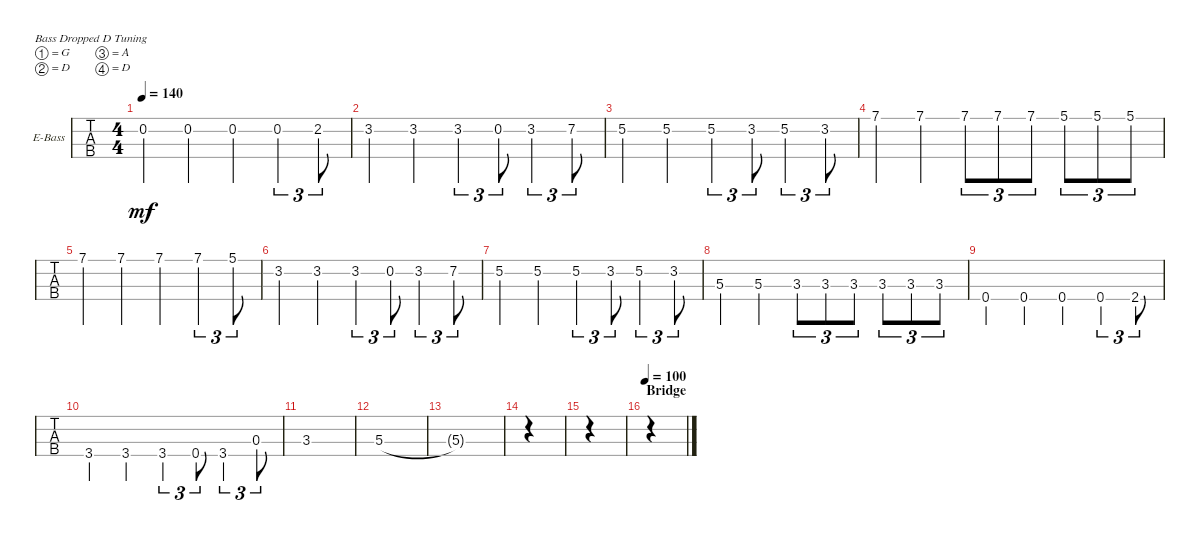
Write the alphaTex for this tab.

\defaultSystemsLayout 4
\bracketExtendMode groupsimilarinstruments
\multiBarRest
\firstSystemTrackNameOrientation horizontal
\otherSystemsTrackNameOrientation horizontal
\track ("Cole Train" "E-Bass") {instrument electricbassfinger}
\staff {tabs}
\tuning (G2 D2 A1 D1)
\ts (4 4)
\tempo 140
\clef f4
\ks c
0.2.4{dy mf} 0.2.4 0.2.4 0.2.4{tu (3 2)} 2.2.8{tu (3 2)} |
3.2.4 3.2.4 3.2.4{tu (3 2)} 0.2.8{tu (3 2)} 3.2.4{tu (3 2)} 7.2.8{tu (3 2)} |
5.2.4 5.2.4 5.2.4{tu (3 2)} 3.2.8{tu (3 2)} 5.2.4{tu (3 2)} 3.2.8{tu (3 2)} |
7.1.4 7.1.4 7.1.8{tu (3 2)} 7.1.8{tu (3 2)} 7.1.8{tu (3 2)} 5.1.8{tu (3 2)} 5.1.8{tu (3 2)} 5.1.8{tu (3 2)} |
7.1.4 7.1.4 7.1.4 7.1.4{tu (3 2)} 5.1.8{tu (3 2)} |
3.2.4 3.2.4 3.2.4{tu (3 2)} 0.2.8{tu (3 2)} 3.2.4{tu (3 2)} 7.2.8{tu (3 2)} |
5.2.4 5.2.4 5.2.4{tu (3 2)} 3.2.8{tu (3 2)} 5.2.4{tu (3 2)} 3.2.8{tu (3 2)} |
5.3.4 5.3.4 3.3.8{tu (3 2)} 3.3.8{tu (3 2)} 3.3.8{tu (3 2)} 3.3.8{tu (3 2)} 3.3.8{tu (3 2)} 3.3.8{tu (3 2)} |
0.4.4 0.4.4 0.4.4 0.4.4{tu (3 2)} 2.4.8{tu (3 2)} |
3.4.4 3.4.4 3.4.4{tu (3 2)} 0.4.8{tu (3 2)} 3.4.4{tu (3 2)} 0.3.8{tu (3 2)} |
3.3.1 |
5.3.1 |
5.3{t}.1 |
|
|
\section ("" "Bridge")
\tempo 100
